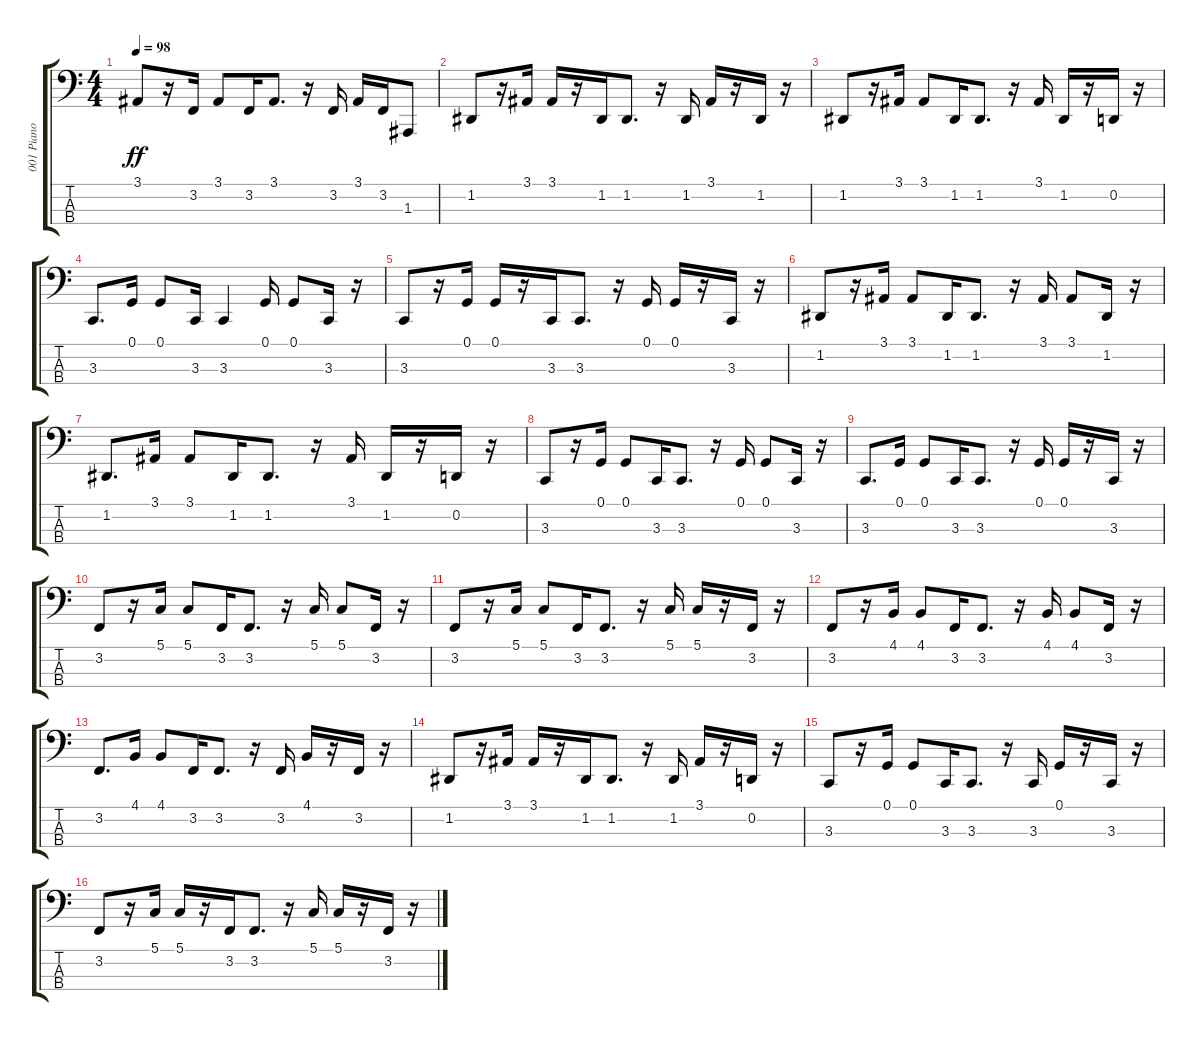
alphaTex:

\track ("001 Piano Bass                          " "001 Piano ") {instrument electricgrandpiano}
\staff {score tabs}
\tuning (G2 D2 A1 E1) {hide}
\ts (4 4)
\tempo 98
\clef f4
\ks c
3.1.8{dy ff} r.16 3.2.16 3.1.8 3.2.16 3.1.8{d} r.16 3.2.16 3.1.16 3.2.16 1.3.8 |
1.2.8 r.16 3.1.16 3.1.16 r.16 1.2.16 1.2.8{d} r.16 1.2.16 3.1.16 r.16 1.2.16 r.16 |
1.2.8 r.16 3.1.16 3.1.8 1.2.16 1.2.8{d} r.16 3.1.16 1.2.16 r.16 0.2.16 r.16 |
3.3.8{d} 0.1.16 0.1.8 3.3.16 3.3.4 0.1.16 0.1.8 3.3.16 r.16 |
3.3.8 r.16 0.1.16 0.1.16 r.16 3.3.16 3.3.8{d} r.16 0.1.16 0.1.16 r.16 3.3.16 r.16 |
1.2.8 r.16 3.1.16 3.1.8 1.2.16 1.2.8{d} r.16 3.1.16 3.1.8 1.2.16 r.16 |
1.2.8{d} 3.1.16 3.1.8 1.2.16 1.2.8{d} r.16 3.1.16 1.2.16 r.16 0.2.16 r.16 |
3.3.8 r.16 0.1.16 0.1.8 3.3.16 3.3.8{d} r.16 0.1.16 0.1.8 3.3.16 r.16 |
3.3.8{d} 0.1.16 0.1.8 3.3.16 3.3.8{d} r.16 0.1.16 0.1.16 r.16 3.3.16 r.16 |
3.2.8 r.16 5.1.16 5.1.8 3.2.16 3.2.8{d} r.16 5.1.16 5.1.8 3.2.16 r.16 |
3.2.8 r.16 5.1.16 5.1.8 3.2.16 3.2.8{d} r.16 5.1.16 5.1.16 r.16 3.2.16 r.16 |
3.2.8 r.16 4.1.16 4.1.8 3.2.16 3.2.8{d} r.16 4.1.16 4.1.8 3.2.16 r.16 |
3.2.8{d} 4.1.16 4.1.8 3.2.16 3.2.8{d} r.16 3.2.16 4.1.16 r.16 3.2.16 r.16 |
1.2.8 r.16 3.1.16 3.1.16 r.16 1.2.16 1.2.8{d} r.16 1.2.16 3.1.16 r.16 0.2.16 r.16 |
3.3.8 r.16 0.1.16 0.1.8 3.3.16 3.3.8{d} r.16 3.3.16 0.1.16 r.16 3.3.16 r.16 |
3.2.8 r.16 5.1.16 5.1.16 r.16 3.2.16 3.2.8{d} r.16 5.1.16 5.1.16 r.16 3.2.16 r.16
